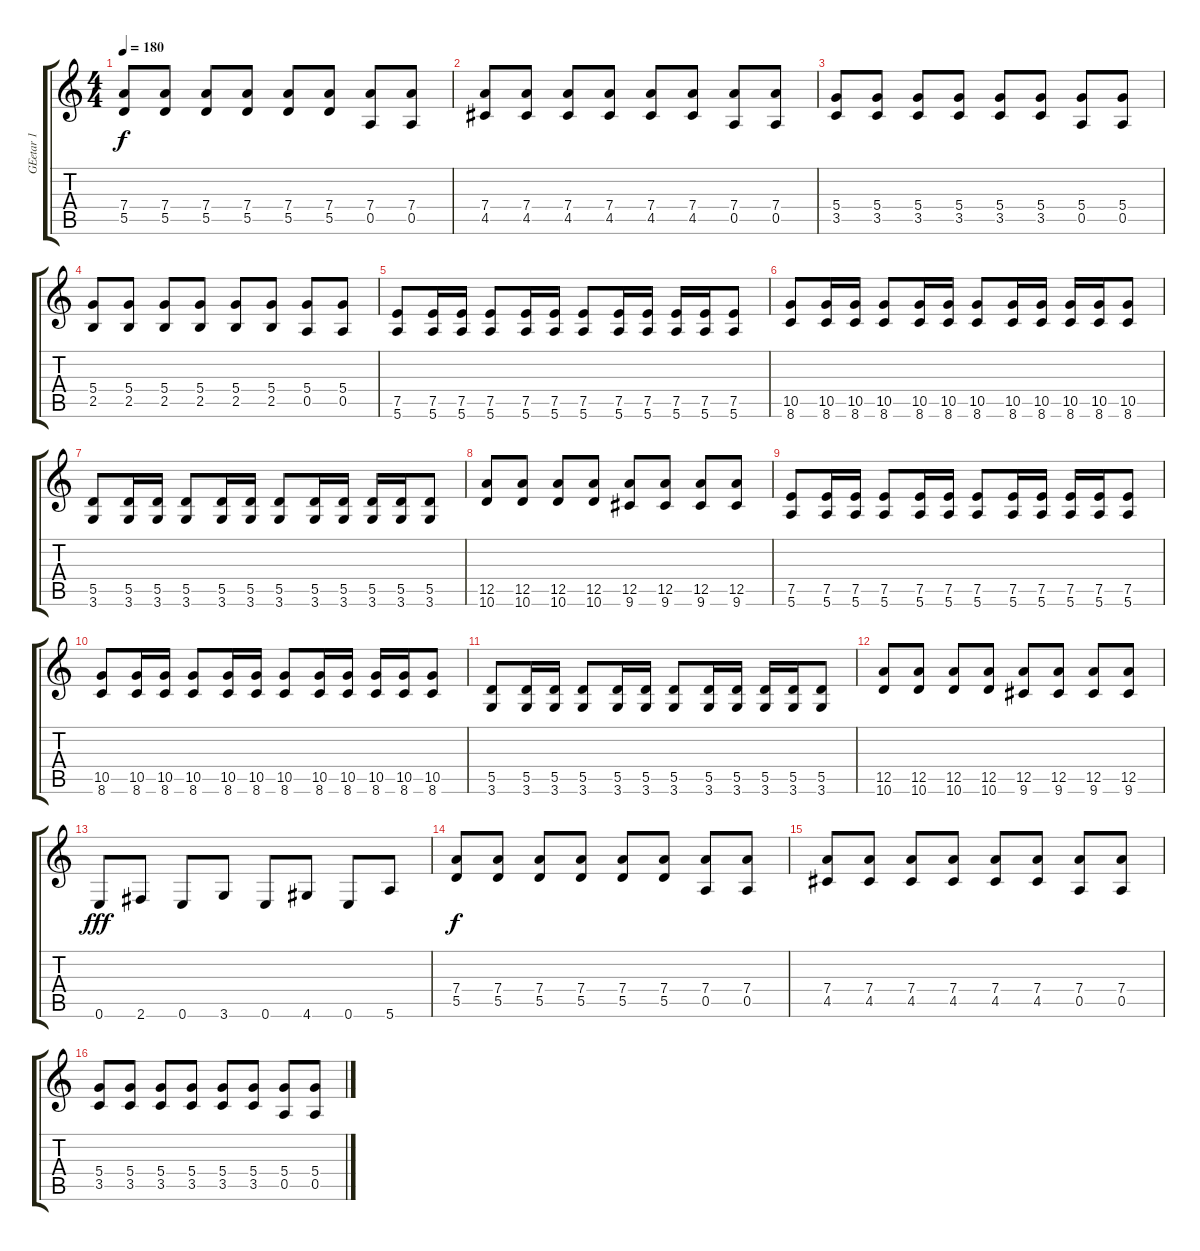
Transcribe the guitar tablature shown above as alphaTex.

\track ("GEetar 1" "GEetar 1") {instrument distortionguitar}
\staff {score tabs}
\tuning (E4 B3 G3 D3 A2 E2) {hide}
\ts (4 4)
\tempo 180
\clef g2
\ks c
(7.4 5.5).8{dy f} (7.4 5.5).8 (7.4 5.5).8 (7.4 5.5).8 (7.4 5.5).8 (7.4 5.5).8 (7.4 0.5).8 (7.4 0.5).8 |
(7.4 4.5).8 (7.4 4.5).8 (7.4 4.5).8 (7.4 4.5).8 (7.4 4.5).8 (7.4 4.5).8 (7.4 0.5).8 (7.4 0.5).8 |
(5.4 3.5).8 (5.4 3.5).8 (5.4 3.5).8 (5.4 3.5).8 (5.4 3.5).8 (5.4 3.5).8 (5.4 0.5).8 (5.4 0.5).8 |
(5.4 2.5).8 (5.4 2.5).8 (5.4 2.5).8 (5.4 2.5).8 (5.4 2.5).8 (5.4 2.5).8 (5.4 0.5).8 (5.4 0.5).8 |
(7.5 5.6).8 (7.5 5.6).16 (7.5 5.6).16 (7.5 5.6).8 (7.5 5.6).16 (7.5 5.6).16 (7.5 5.6).8 (7.5 5.6).16 (7.5 5.6).16 (7.5 5.6).16 (7.5 5.6).16 (7.5 5.6).8 |
(10.5 8.6).8 (10.5 8.6).16 (10.5 8.6).16 (10.5 8.6).8 (10.5 8.6).16 (10.5 8.6).16 (10.5 8.6).8 (10.5 8.6).16 (10.5 8.6).16 (10.5 8.6).16 (10.5 8.6).16 (10.5 8.6).8 |
(5.5 3.6).8 (5.5 3.6).16 (5.5 3.6).16 (5.5 3.6).8 (5.5 3.6).16 (5.5 3.6).16 (5.5 3.6).8 (5.5 3.6).16 (5.5 3.6).16 (5.5 3.6).16 (5.5 3.6).16 (5.5 3.6).8 |
(12.5 10.6).8 (12.5 10.6).8 (12.5 10.6).8 (12.5 10.6).8 (12.5 9.6).8 (12.5 9.6).8 (12.5 9.6).8 (12.5 9.6).8 |
(7.5 5.6).8 (7.5 5.6).16 (7.5 5.6).16 (7.5 5.6).8 (7.5 5.6).16 (7.5 5.6).16 (7.5 5.6).8 (7.5 5.6).16 (7.5 5.6).16 (7.5 5.6).16 (7.5 5.6).16 (7.5 5.6).8 |
(10.5 8.6).8 (10.5 8.6).16 (10.5 8.6).16 (10.5 8.6).8 (10.5 8.6).16 (10.5 8.6).16 (10.5 8.6).8 (10.5 8.6).16 (10.5 8.6).16 (10.5 8.6).16 (10.5 8.6).16 (10.5 8.6).8 |
(5.5 3.6).8 (5.5 3.6).16 (5.5 3.6).16 (5.5 3.6).8 (5.5 3.6).16 (5.5 3.6).16 (5.5 3.6).8 (5.5 3.6).16 (5.5 3.6).16 (5.5 3.6).16 (5.5 3.6).16 (5.5 3.6).8 |
(12.5 10.6).8 (12.5 10.6).8 (12.5 10.6).8 (12.5 10.6).8 (12.5 9.6).8 (12.5 9.6).8 (12.5 9.6).8 (12.5 9.6).8 |
0.6.8{dy fff} 2.6.8 0.6.8 3.6.8 0.6.8 4.6.8 0.6.8 5.6.8 |
(7.4 5.5).8{dy f} (7.4 5.5).8 (7.4 5.5).8 (7.4 5.5).8 (7.4 5.5).8 (7.4 5.5).8 (7.4 0.5).8 (7.4 0.5).8 |
(7.4 4.5).8 (7.4 4.5).8 (7.4 4.5).8 (7.4 4.5).8 (7.4 4.5).8 (7.4 4.5).8 (7.4 0.5).8 (7.4 0.5).8 |
(5.4 3.5).8 (5.4 3.5).8 (5.4 3.5).8 (5.4 3.5).8 (5.4 3.5).8 (5.4 3.5).8 (5.4 0.5).8 (5.4 0.5).8
